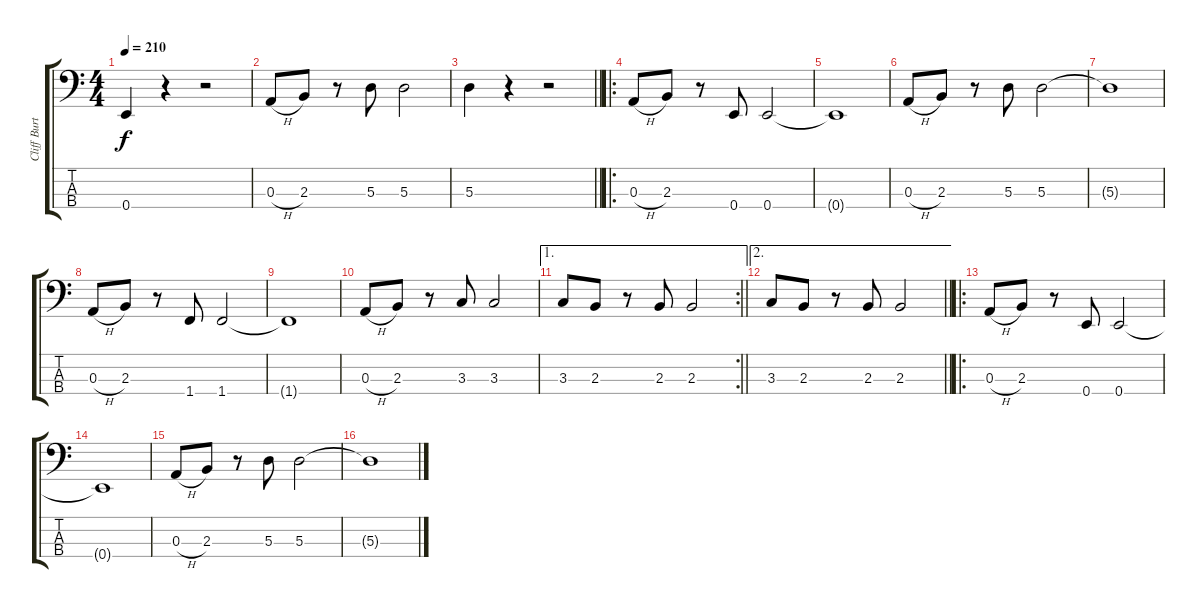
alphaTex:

\track ("Cliff Burton" "Cliff Burt") {instrument electricbassfinger}
\staff {score tabs}
\tuning (G2 D2 A1 E1) {hide}
\ts (4 4)
\tempo 210
\clef f4
\ks c
0.4.4{dy f} r.4 r.2 |
0.3{h}.8 2.3.8 r.8 5.3.8 5.3.2 |
\barLineRight lightlight
5.3.4 r.4 r.2 |
\ro
0.3{h}.8 2.3.8 r.8 0.4.8 0.4.2 |
0.4{t}.1 |
0.3{h}.8 2.3.8 r.8 5.3.8 5.3.2 |
5.3{t}.1 |
0.3{h}.8 2.3.8 r.8 1.4.8 1.4.2 |
1.4{t}.1 |
0.3{h}.8 2.3.8 r.8 3.3.8 3.3.2 |
\ae 1
\rc 2
\barLineRight lightlight
3.3.8 2.3.8 r.8 2.3.8 2.3.2 |
\ae 2
\barLineRight lightlight
3.3.8 2.3.8 r.8 2.3.8 2.3.2 |
\ro
0.3{h}.8 2.3.8 r.8 0.4.8 0.4.2 |
0.4{t}.1 |
0.3{h}.8 2.3.8 r.8 5.3.8 5.3.2 |
5.3{t}.1
